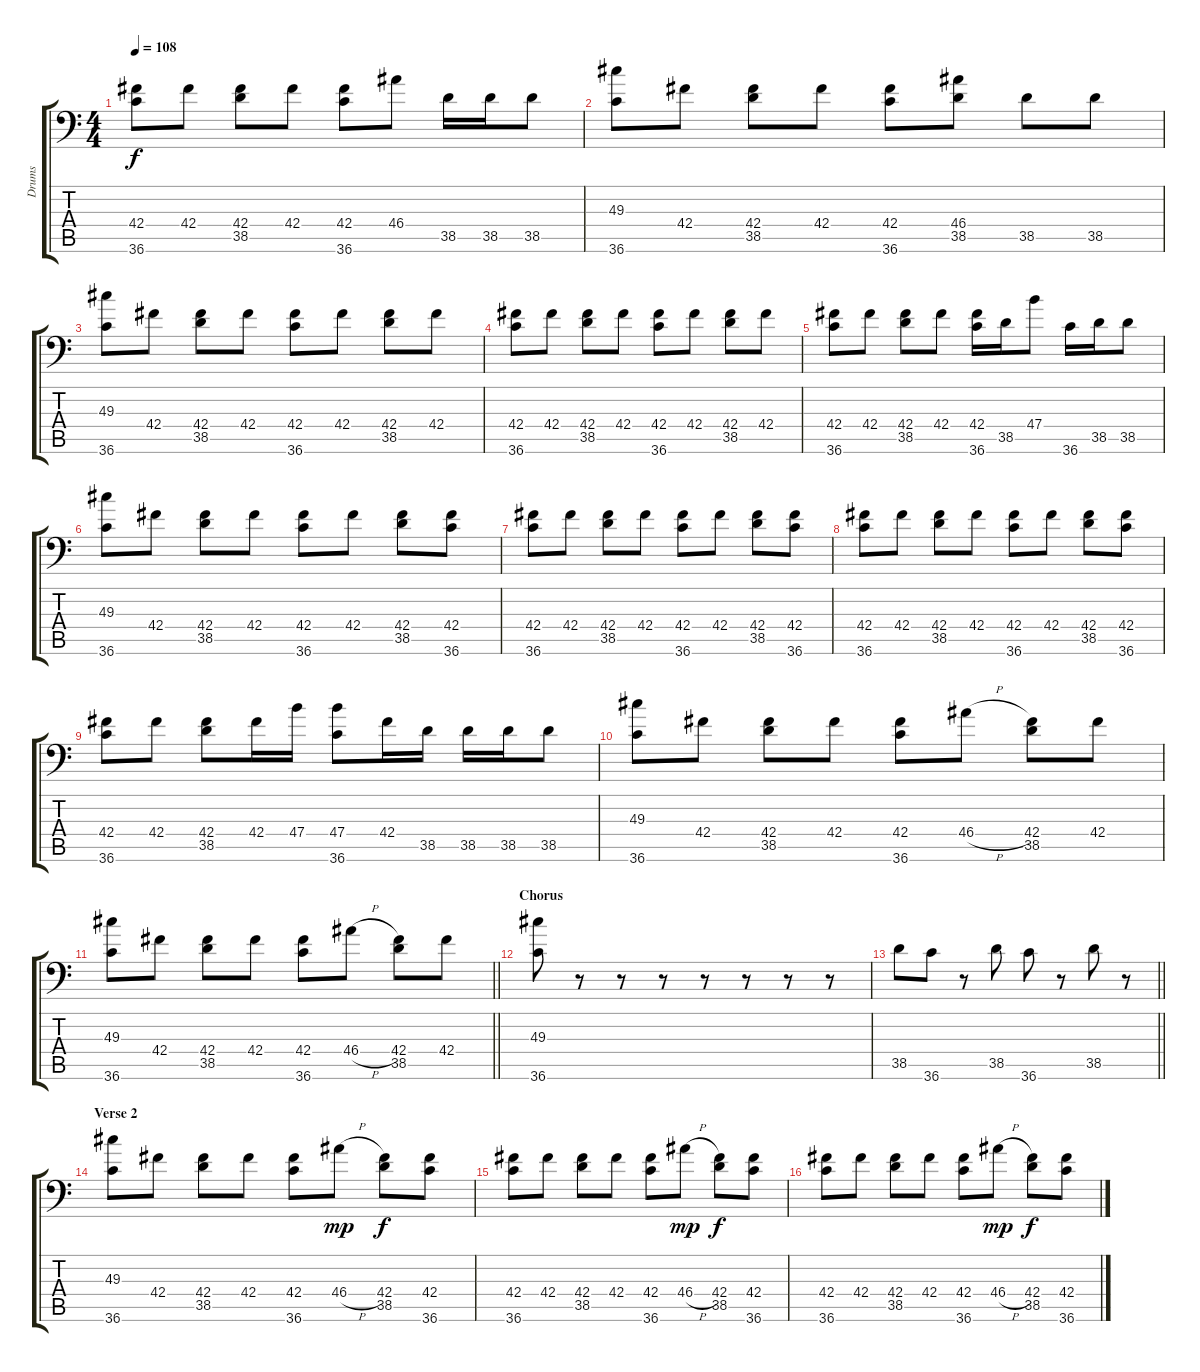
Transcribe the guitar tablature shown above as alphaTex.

\track ("Drums" "Drums") {instrument acousticgrandpiano}
\staff {score tabs}
\tuning (C-1 C-1 C-1 C-1 C-1 C-1) {hide}
\ts (4 4)
\tempo 108
\clef f4
\ks c
(42.4 36.6).8{dy f} 42.4.8 (42.4 38.5).8 42.4.8 (42.4 36.6).8 46.4.8 38.5.16 38.5.16 38.5.8 |
(49.3 36.6).8 42.4.8 (42.4 38.5).8 42.4.8 (42.4 36.6).8 (46.4 38.5).8 38.5.8 38.5.8 |
(49.3 36.6).8 42.4.8 (42.4 38.5).8 42.4.8 (42.4 36.6).8 42.4.8 (42.4 38.5).8 42.4.8 |
(42.4 36.6).8 42.4.8 (42.4 38.5).8 42.4.8 (42.4 36.6).8 42.4.8 (42.4 38.5).8 42.4.8 |
(42.4 36.6).8 42.4.8 (42.4 38.5).8 42.4.8 (42.4 36.6).16 38.5.16 47.4.8 36.6.16 38.5.16 38.5.8 |
(49.3 36.6).8 42.4.8 (42.4 38.5).8 42.4.8 (42.4 36.6).8 42.4.8 (42.4 38.5).8 (42.4 36.6).8 |
(42.4 36.6).8 42.4.8 (42.4 38.5).8 42.4.8 (42.4 36.6).8 42.4.8 (42.4 38.5).8 (42.4 36.6).8 |
(42.4 36.6).8 42.4.8 (42.4 38.5).8 42.4.8 (42.4 36.6).8 42.4.8 (42.4 38.5).8 (42.4 36.6).8 |
(42.4 36.6).8 42.4.8 (42.4 38.5).8 42.4.16 47.4.16 (47.4 36.6).8 42.4.16 38.5.16 38.5.16 38.5.16 38.5.8 |
(49.3 36.6).8 42.4.8 (42.4 38.5).8 42.4.8 (42.4 36.6).8 46.4{h}.8 (42.4 38.5).8 42.4.8 |
\barLineRight lightlight
(49.3 36.6).8 42.4.8 (42.4 38.5).8 42.4.8 (42.4 36.6).8 46.4{h}.8 (42.4 38.5).8 42.4.8 |
\section ("" "Chorus")
(49.3 36.6).8 r.8 r.8 r.8 r.8 r.8 r.8 r.8 |
\barLineRight lightlight
38.5.8 36.6.8 r.8 38.5.8 36.6.8 r.8 38.5.8 r.8 |
\section ("" "Verse 2")
(49.3 36.6).8 42.4.8 (42.4 38.5).8 42.4.8 (42.4 36.6).8 46.4{h}.8{dy mp} (42.4 38.5).8{dy f} (42.4 36.6).8 |
(42.4 36.6).8 42.4.8 (42.4 38.5).8 42.4.8 (42.4 36.6).8 46.4{h}.8{dy mp} (42.4 38.5).8{dy f} (42.4 36.6).8 |
(42.4 36.6).8 42.4.8 (42.4 38.5).8 42.4.8 (42.4 36.6).8 46.4{h}.8{dy mp} (42.4 38.5).8{dy f} (42.4 36.6).8
